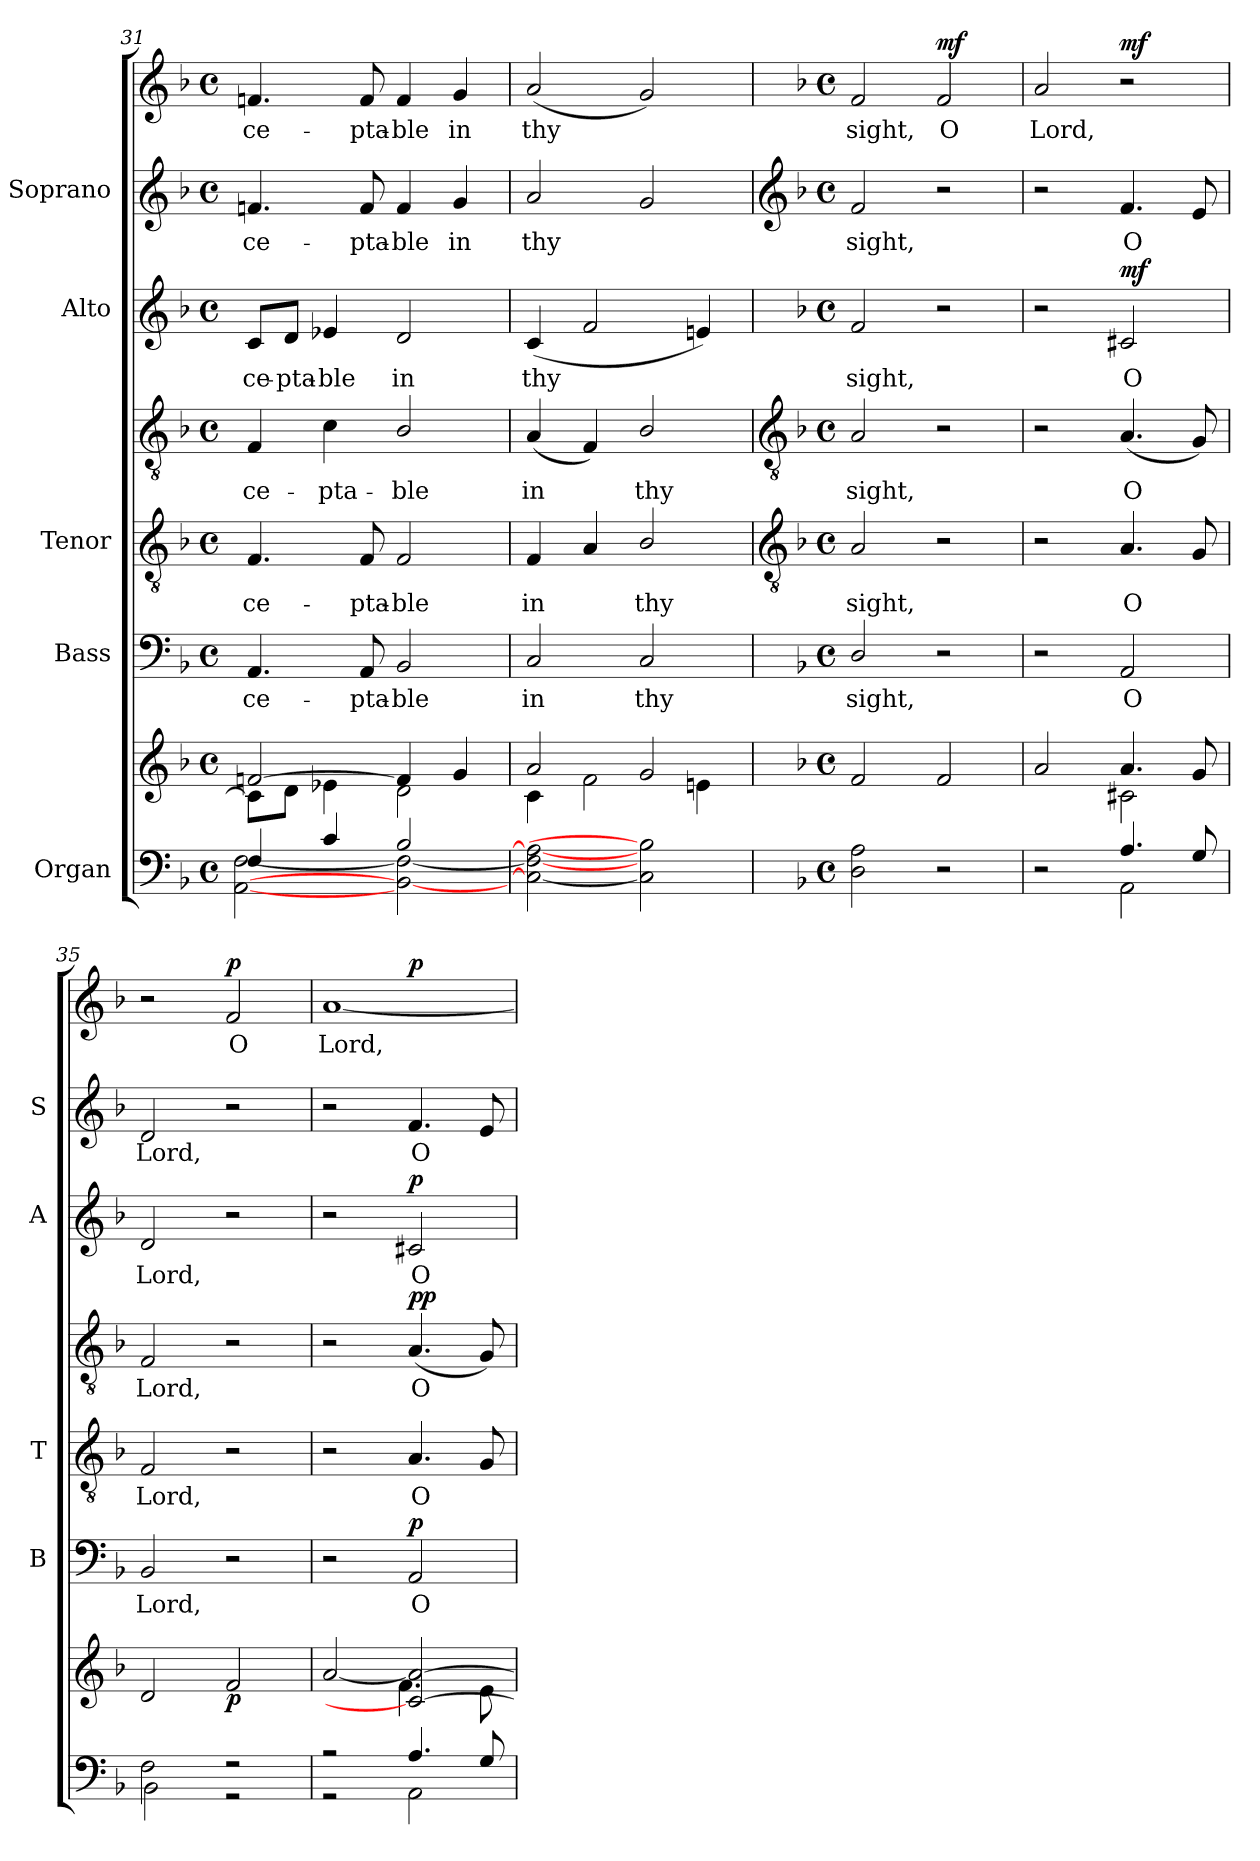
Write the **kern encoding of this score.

**kern	**kern	**dynam	**kern	**text	**dynam	**kern	**text	**kern	**text	**dynam	**kern	**text	**dynam	**kern	**text	**kern	**text	**dynam
*part5	*part5	*part5	*part4	*part4	*part4	*part3	*part3	*part3	*part3	*part3	*part2	*part2	*part2	*part1	*part1	*part1	*part1	*part1
*staff8	*staff7	*staff7/8	*staff6	*staff6	*staff6	*staff5	*staff5	*staff4	*staff4	*staff4/5	*staff3	*staff3	*staff3	*staff2	*staff2	*staff1	*staff1	*staff1/2
*I"Organ	*	*	*I"Bass	*	*	*I"Tenor	*	*	*	*	*I"Alto	*	*	*I"Soprano	*	*	*	*
*	*	*	*I'B	*	*	*I'T	*	*	*	*	*I'A	*	*	*I'S	*	*	*	*
*clefF4	*clefG2	*	*clefF4	*	*	*clefGv2	*	*clefGv2	*	*	*clefG2	*	*	*	*	*clefG2	*	*
*k[b-]	*k[b-]	*	*k[b-]	*	*	*k[b-]	*	*k[b-]	*	*	*k[b-]	*	*	*k[b-]	*	*k[b-]	*	*
*F:	*F:	*	*F:	*	*	*F:	*	*F:	*	*	*F:	*	*	*F:	*	*F:	*	*
*M4/4	*M4/4	*	*M4/4	*	*	*M4/4	*	*M4/4	*	*	*M4/4	*	*	*M4/4	*	*M4/4	*	*
*met(c)	*met(c)	*	*met(c)	*	*	*met(c)	*	*met(c)	*	*	*met(c)	*	*	*met(c)	*	*met(c)	*	*
=31	=31	=31	=31	=31	=31	=31	=31	=31	=31	=31	=31	=31	=31	=31	=31	=31	=31	=31
*^	*^	*	*	*	*	*	*	*	*	*	*	*	*	*	*	*	*	*
!	!	!	!	!	!	!LO:LY:b	!	!	!LO:LY:b	!	!LO:LY:b	!	!	!LO:LY:b	!	!	!LO:LY:b	!	!LO:LY:b	!
4F/	[2AA\ [2F\	[2fn/	8c\L]	.	4.AA	-ce-	.	4.F	ce-	4F	-ce-	.	8c/L	-ce-	.	4.fn	-ce-	4.fn	-ce-	.
!	!	!	!	!	!	!	!	!	!	!	!	!	!	!LO:LY:b	!	!	!	!	!	!
.	.	.	8d\J	.	.	.	.	.	.	.	.	.	8d/J	-pta-	.	.	.	.	.	.
!	!	!	!	!	!	!	!	!	!	!	!LO:LY:b	!	!	!LO:LY:b	!	!	!	!	!	!
4c/	.	.	4e-X\	.	.	.	.	.	.	4c	-pta-	.	4e-X	-ble	.	.	.	.	.	.
!	!	!	!	!	!	!LO:LY:b	!	!	!LO:LY:b	!	!	!	!	!	!	!	!LO:LY:b	!	!LO:LY:b	!
.	.	.	.	.	8AA	-pta-	.	8F	-pta-	.	.	.	.	.	.	8f	-pta-	8f	-pta-	.
!	!	!	!	!	!	!LO:LY:b	!	!	!LO:LY:b	!	!LO:LY:b	!	!	!LO:LY:b	!	!	!LO:LY:b	!	!LO:LY:b	!
2B-	2BB-_ 2F_	4f/]	2d\	.	2BB-	-ble	.	2F	-ble	2B-/	-ble	.	2d	in	.	4f	-ble	4f	-ble	.
!	!	!	!	!	!	!	!	!	!	!	!	!	!	!	!	!	!LO:LY:b	!	!LO:LY:b	!
.	.	4g/	.	.	.	.	.	.	.	.	.	.	.	.	.	4g	in	4g	in	.
=32	=32	=32	=32	=32	=32	=32	=32	=32	=32	=32	=32	=32	=32	=32	=32	=32	=32	=32	=32	=32
!	!	!	!	!	!	!LO:LY:b	!	!	!LO:LY:b	!	!LO:LY:b	!	!	!LO:LY:b	!	!	!LO:LY:b	!	!LO:LY:b	!
1ryy	2C_ 2F_ 2A_	2a/	4c\	.	2C	in	.	4F	in	(<4A	in	.	(<4c	thy	.	2a	thy	(<2a	thy	.
.	.	.	2f\	.	.	.	.	4A	.	4F)	.	.	2f	.	.	.	.	.	.	.
!	!	!	!	!	!	!LO:LY:b	!	!	!LO:LY:b	!	!LO:LY:b	!	!	!	!	!	!	!	!	!
.	2C] 2B-]	2g/	.	.	2C	thy	.	2B-/	thy	2B-/	thy	.	.	.	.	2g	.	2g)	.	.
.	.	.	4en\	.	.	.	.	.	.	.	.	.	4en)	.	.	.	.	.	.	.
!!LO:LB:g=z
=33	=33	=33	=33	=33	=33	=33	=33	=33	=33	=33	=33	=33	=33	=33	=33	=33	=33	=33	=33	=33
*	*	*	*	*	*	*	*	*clefGv2	*	*clefGv2	*	*	*	*	*	*clefG2	*	*	*	*
*	*	*	*	*	*	*	*	*	*	*	*	*	*	*	*	*k[b-]	*	*k[b-]	*	*
*	*	*	*	*	*	*	*	*	*	*	*	*	*	*	*	*F:	*	*F:	*	*
*M4/4	*	*M4/4	*	*	*M4/4	*	*	*M4/4	*	*M4/4	*	*	*M4/4	*	*	*M4/4	*	*M4/4	*	*
*met(c)	*	*met(c)	*	*	*met(c)	*	*	*met(c)	*	*met(c)	*	*	*met(c)	*	*	*met(c)	*	*met(c)	*	*
!	!	!	!	!	!	!LO:LY:b	!	!	!LO:LY:b	!	!LO:LY:b	!	!	!LO:LY:b	!	!	!LO:LY:b	!	!LO:LY:b	!
2ryy	2D 2A	2f/	1ryy	.	2D/	sight,	.	2A	sight,	2A	sight,	.	2f	sight,	.	2f	sight,	2f	sight,	.
!	!	!	!	!	!	!	!	!	!	!	!	!	!	!	!	!	!	!	!LO:LY:b	!LO:DY:b
2ryy	2r	2f/	.	.	2r	.	.	2r	.	2r	.	.	2r	.	.	2r	.	2f	O	mf
=34	=34	=34	=34	=34	=34	=34	=34	=34	=34	=34	=34	=34	=34	=34	=34	=34	=34	=34	=34	=34
!	!	!	!	!	!	!	!	!	!	!	!	!	!	!	!	!	!	!	!LO:LY:b	!
2ryy	2r	2a/	2ryy	.	2r	.	.	2r	.	2r	.	.	2r	.	.	2r	.	2a	Lord,	.
!	!	!	!	!LO:DY:b=2	!	!LO:LY:b	!	!	!LO:LY:b	!	!LO:LY:b	!	!	!LO:LY:b	!	!	!LO:LY:b	!	!	!
!	!	!	!	!LO:DY:n=1:b	!	!	!	!	!	!	!	!LO:DY:b=2	!	!	!	!	!	!	!	!
!	!	!	!	!	!	!	!	!	!	!	!	!LO:DY:n=1:b	!	!	!LO:DY:b	!	!	!	!	!LO:DY:b=2
4.A/	2AA\	4.a/	2c#X\	mf mf	2AA	O	.	4.A	O	(<4.A	O	mf mf	2c#X	O	mf	4.f	O	2r	.	mf
8G/	.	8g/	.	.	.	.	.	8G	.	8G)	.	.	.	.	.	8e	.	.	.	.
=35	=35	=35	=35	=35	=35	=35	=35	=35	=35	=35	=35	=35	=35	=35	=35	=35	=35	=35	=35	=35
!	!	!	!	!	!	!LO:LY:b	!	!	!LO:LY:b	!	!LO:LY:b	!	!	!LO:LY:b	!	!	!LO:LY:b	!	!	!
2F\	2BB-\	2d/	2ryy	.	2BB-	Lord,	.	2F	Lord,	2F	Lord,	.	2d	Lord,	.	2d	Lord,	2r	.	.
!	!	!	!	!LO:DY:b	!	!	!	!	!	!	!	!	!	!	!	!	!	!	!LO:LY:b	!LO:DY:b
2r	2r	2f/	2ryy	p	2r	.	.	2r	.	2r	.	.	2r	.	.	2r	.	2f	O	p
=36	=36	=36	=36	=36	=36	=36	=36	=36	=36	=36	=36	=36	=36	=36	=36	=36	=36	=36	=36	=36
!	!	!	!	!	!	!	!	!	!	!	!	!	!	!	!	!	!	!	!LO:LY:b	!
2r	2r	[2a/	2ryy	.	2r	.	.	2r	.	2r	.	.	2r	.	.	2r	.	[1a	Lord,	.
!	!	!	!	!	!	!LO:LY:b	!LO:DY:b	!	!LO:LY:b	!	!LO:LY:b	!LO:DY:b=2	!	!LO:LY:b	!	!	!LO:LY:b	!	!	!
!	!	!	!	!	!	!	!	!	!	!	!	!LO:DY:n=1:b	!	!	!LO:DY:b	!	!	!	!	!LO:DY:b=2
4.A/	2AA\	2c#/_ 2a/_	4.f\	.	2AA	O	p	4.A	O	(<4.A	O	p p	2c#X	O	p	4.f	O	.	.	p
8G/	.	.	8e\	.	.	.	.	8G	.	8G)	.	.	.	.	.	8e	.	.	.	.
*v	*v	*	*	*	*	*	*	*	*	*	*	*	*	*	*	*	*	*	*	*
*	*v	*v	*	*	*	*	*	*	*	*	*	*	*	*	*	*	*	*	*
=	=	=	=	=	=	=	=	=	=	=	=	=	=	=	=	=	=	=
*-	*-	*-	*-	*-	*-	*-	*-	*-	*-	*-	*-	*-	*-	*-	*-	*-	*-	*-
